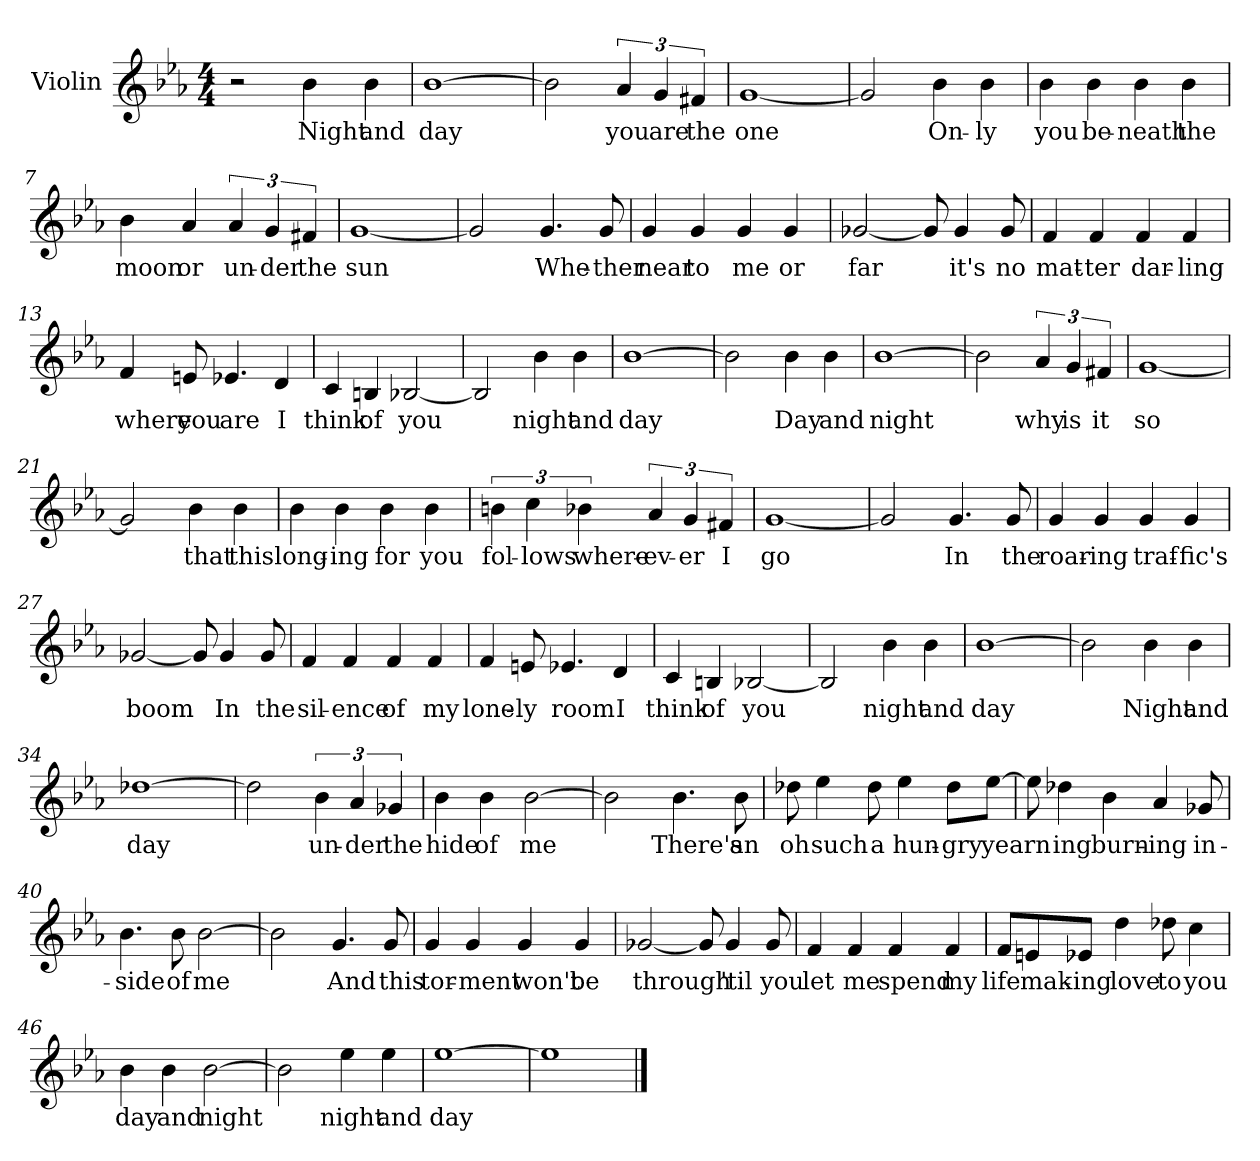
**kern	**text
*part1	*part1
*staff1	*staff1
*I"Violin	*
*I'Vln	*
*clefG2	*
*k[b-e-a-]	*
*E-:	*
*M4/4	*
=1	=1
2r	.
4b-\	Night
4b-\	and
=2	=2
[1b-	day
=3	=3
2b-\]	.
6a-/	you
6g/	are
6f#X/	the
=4	=4
[1g	one
!!LO:LB:g=z
=5	=5
2g/]	.
4b-\	On-
4b-\	-ly
=6	=6
4b-\	you
4b-\	be-
4b-\	-neath
4b-\	the
=7	=7
4b-\	moon
4a-/	or
6a-/	un-
6g/	-der
6f#X/	the
=8	=8
[1g	sun
!!LO:LB:g=z
=9	=9
2g/]	.
4.g/	Whe-
8g/	-ther
=10	=10
4g/	near
4g/	to
4g/	me
4g/	or
=11	=11
[2g-X/	far
8g-/]	.
4g-/	it's
8g-/	no
=12	=12
4f/	mat-
4f/	-ter
4f/	dar-
4f/	-ling
!!LO:LB:g=z
=13	=13
4f/	where
8en/	you
4.e-X/	are
4d/	I
=14	=14
4c/	think
4Bn/	of
[2B-X/	you
=15	=15
2B-/]	.
4b-\	night
4b-\	and
=16	=16
[1b-	day
!!LO:LB:g=z
=17	=17
2b-\]	.
4b-\	Day
4b-\	and
=18	=18
[1b-	night
=19	=19
2b-\]	.
6a-/	why
6g/	is
6f#X/	it
=20	=20
[1g	so
!!LO:LB:g=z
=21	=21
2g/]	.
4b-\	that
4b-\	this
=22	=22
4b-\	long-
4b-\	-ing
4b-\	for
4b-\	you
=23	=23
6bn\	fol-
6cc\	-lows
6b-X\	where-
6a-/	ev-
6g/	-er
6f#X/	I
=24	=24
[1g	go
=25	=25
2g/]	.
4.g/	In
8g/	the
!!LO:LB:g=z
=26	=26
4g/	roar-
4g/	-ing
4g/	traf-
4g/	-fic's
=27	=27
[2g-X/	boom
8g-/]	.
4g-/	In
8g-/	the
=28	=28
4f/	sil-
4f/	-ence
4f/	of
4f/	my
=29	=29
4f/	lone-
8en/	-ly
4.e-X/	room
4d/	I
=30	=30
4c/	think
4Bn/	of
[2B-X/	you
!!LO:PB:g=z
=31	=31
2B-/]	.
4b-\	night
4b-\	and
=32	=32
[1b-	day
=33	=33
2b-\]	.
4b-\	Night
4b-\	and
=34	=34
[1dd-X	day
=35	=35
2dd-\]	.
6b-\	un-
6a-/	-der
6g-X/	the
!!LO:LB:g=z
=36	=36
4b-\	hide
4b-\	of
[2b-\	me
=37	=37
2b-\]	.
4.b-\	There's
8b-\	an
=38	=38
8dd-X\	oh
4ee-\	such
8dd-\	a
4ee-\	hun-
8dd-\L	-gry
[8ee-\J	yearn
=39	=39
8ee-\]	.
4dd-X\	ing
4b-\	burn-
4a-/	-ing
8g-X/	in-
=40	=40
4.b-\	-side
8b-\	of
[2b-\	me
!!LO:LB:g=z
=41	=41
2b-\]	.
4.g/	And
8g/	this
=42	=42
4g/	tor-
4g/	-ment
4g/	won't
4g/	be
=43	=43
[2g-X/	through
8g-/]	.
4g-/	'til
8g-/	you
=44	=44
4f/	let
4f/	me
4f/	spend
4f/	my
!!LO:LB:g=z
=45	=45
8f/L	life
8en/	mak-
8e-X/J	-ing
4dd\	love
8dd-X\	to
4cc\	you
=46	=46
4b-\	day
4b-\	and
[2b-\	night
=47	=47
2b-\]	.
4ee-\	night
4ee-\	and
=48	=48
[1ee-	day
=49	=49
1ee-]	.
==	==
*-	*-
